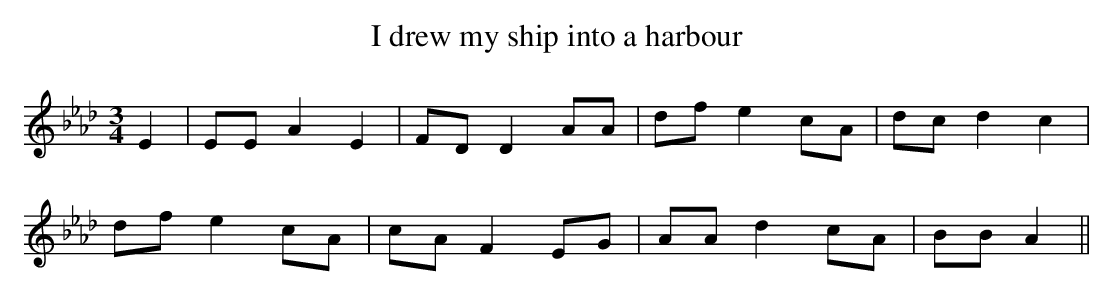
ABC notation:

X:1
T:I drew my ship into a harbour
M:3/4
L:1/8
K:Ab
E2|EE A2E2|FD D2 AA|df e2 cA|dc d2c2|
df e2 cA|cA F2 EG|AA d2 cA|BB A2||
